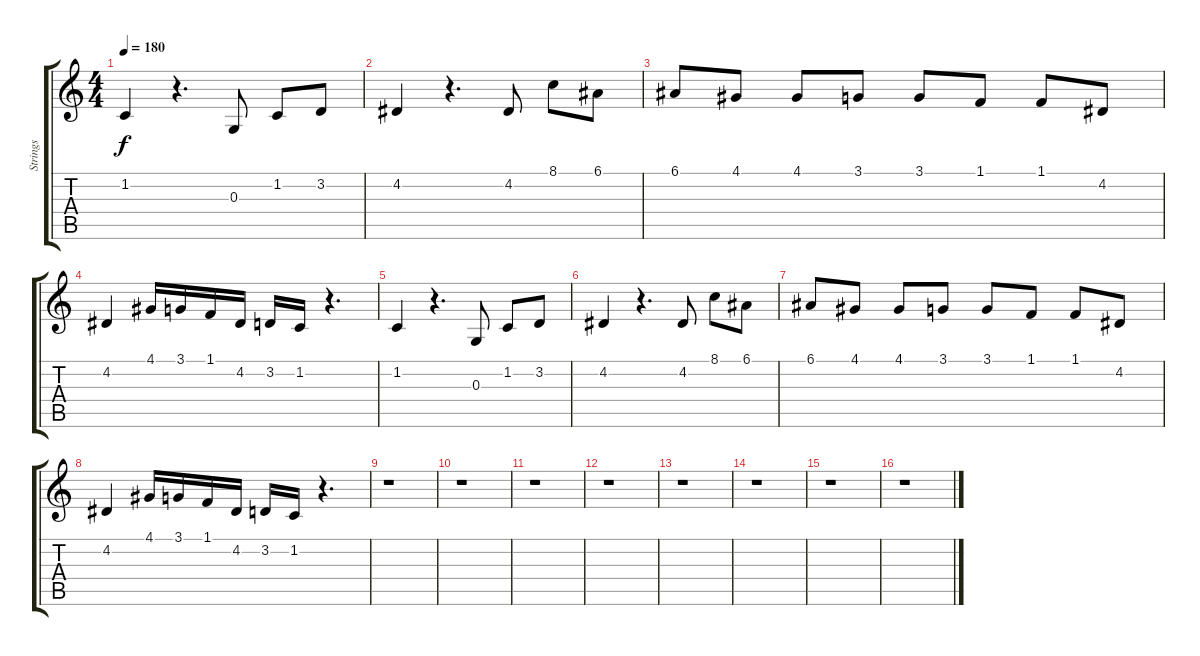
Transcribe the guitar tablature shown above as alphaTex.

\track ("Strings" "Strings") {instrument stringensemble1}
\staff {score tabs}
\tuning (E4 B3 G3 D3 A2 E2) {hide}
\ts (4 4)
\tempo 180
\clef g2
\ks c
1.2.4{dy f} r.4{d} 0.3.8 1.2.8 3.2.8 |
4.2.4 r.4{d} 4.2.8 8.1.8 6.1.8 |
6.1.8 4.1.8 4.1.8 3.1.8 3.1.8 1.1.8 1.1.8 4.2.8 |
4.2.4 4.1.16 3.1.16 1.1.16 4.2.16 3.2.16 1.2.16 r.4{d} |
1.2.4 r.4{d} 0.3.8 1.2.8 3.2.8 |
4.2.4 r.4{d} 4.2.8 8.1.8 6.1.8 |
6.1.8 4.1.8 4.1.8 3.1.8 3.1.8 1.1.8 1.1.8 4.2.8 |
4.2.4 4.1.16 3.1.16 1.1.16 4.2.16 3.2.16 1.2.16 r.4{d} |
r.1 |
r.1 |
r.1 |
r.1 |
r.1 |
r.1 |
r.1 |
r.1
